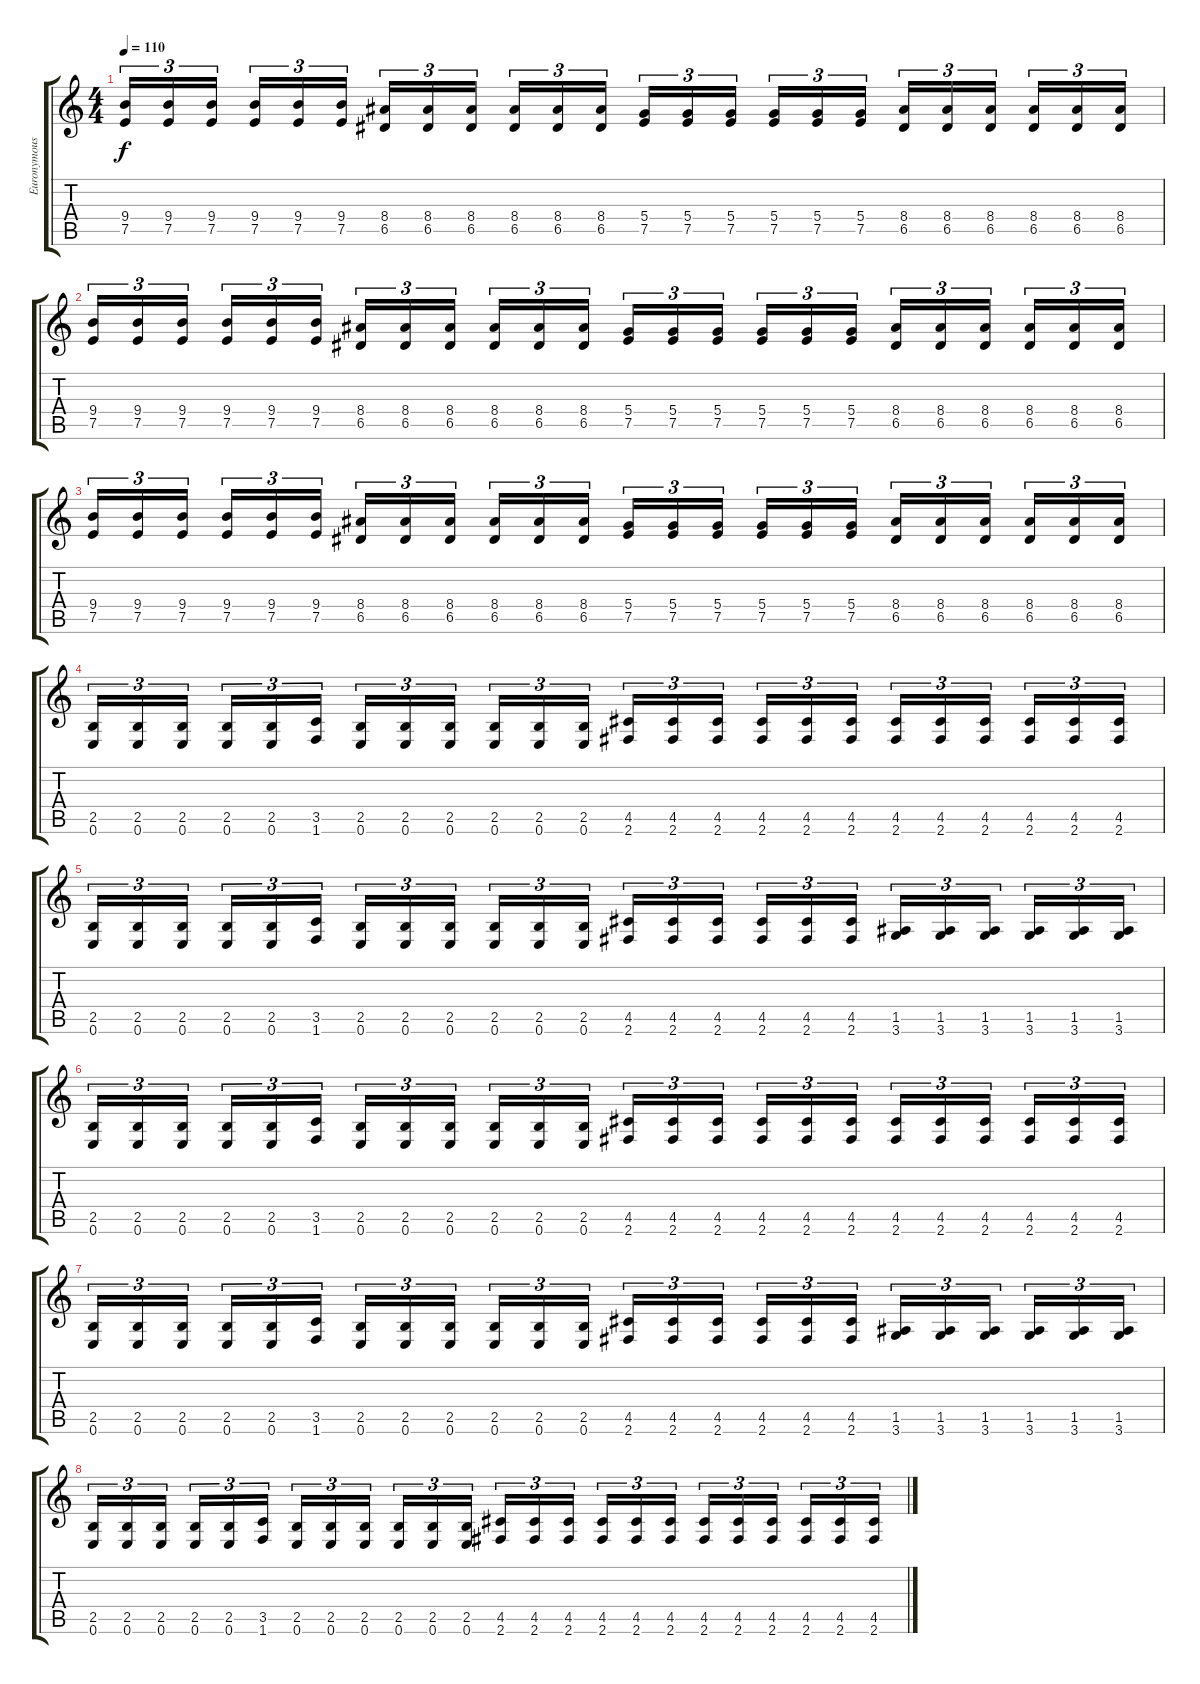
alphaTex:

\track ("Euronymous" "Euronymous") {instrument distortionguitar}
\staff {score tabs}
\tuning (E4 B3 G3 D3 A2 E2) {hide}
\ts (4 4)
\tempo 110
\clef g2
\ks c
(9.4 7.5).16{tu (3 2) dy f} (9.4 7.5).16{tu (3 2)} (9.4 7.5).16{tu (3 2)} (9.4 7.5).16{tu (3 2)} (9.4 7.5).16{tu (3 2)} (9.4 7.5).16{tu (3 2)} (8.4 6.5).16{tu (3 2)} (8.4 6.5).16{tu (3 2)} (8.4 6.5).16{tu (3 2)} (8.4 6.5).16{tu (3 2)} (8.4 6.5).16{tu (3 2)} (8.4 6.5).16{tu (3 2)} (5.4 7.5).16{tu (3 2)} (5.4 7.5).16{tu (3 2)} (5.4 7.5).16{tu (3 2)} (5.4 7.5).16{tu (3 2)} (5.4 7.5).16{tu (3 2)} (5.4 7.5).16{tu (3 2)} (8.4 6.5).16{tu (3 2)} (8.4 6.5).16{tu (3 2)} (8.4 6.5).16{tu (3 2)} (8.4 6.5).16{tu (3 2)} (8.4 6.5).16{tu (3 2)} (8.4 6.5).16{tu (3 2)} |
(9.4 7.5).16{tu (3 2)} (9.4 7.5).16{tu (3 2)} (9.4 7.5).16{tu (3 2)} (9.4 7.5).16{tu (3 2)} (9.4 7.5).16{tu (3 2)} (9.4 7.5).16{tu (3 2)} (8.4 6.5).16{tu (3 2)} (8.4 6.5).16{tu (3 2)} (8.4 6.5).16{tu (3 2)} (8.4 6.5).16{tu (3 2)} (8.4 6.5).16{tu (3 2)} (8.4 6.5).16{tu (3 2)} (5.4 7.5).16{tu (3 2)} (5.4 7.5).16{tu (3 2)} (5.4 7.5).16{tu (3 2)} (5.4 7.5).16{tu (3 2)} (5.4 7.5).16{tu (3 2)} (5.4 7.5).16{tu (3 2)} (8.4 6.5).16{tu (3 2)} (8.4 6.5).16{tu (3 2)} (8.4 6.5).16{tu (3 2)} (8.4 6.5).16{tu (3 2)} (8.4 6.5).16{tu (3 2)} (8.4 6.5).16{tu (3 2)} |
(9.4 7.5).16{tu (3 2)} (9.4 7.5).16{tu (3 2)} (9.4 7.5).16{tu (3 2)} (9.4 7.5).16{tu (3 2)} (9.4 7.5).16{tu (3 2)} (9.4 7.5).16{tu (3 2)} (8.4 6.5).16{tu (3 2)} (8.4 6.5).16{tu (3 2)} (8.4 6.5).16{tu (3 2)} (8.4 6.5).16{tu (3 2)} (8.4 6.5).16{tu (3 2)} (8.4 6.5).16{tu (3 2)} (5.4 7.5).16{tu (3 2)} (5.4 7.5).16{tu (3 2)} (5.4 7.5).16{tu (3 2)} (5.4 7.5).16{tu (3 2)} (5.4 7.5).16{tu (3 2)} (5.4 7.5).16{tu (3 2)} (8.4 6.5).16{tu (3 2)} (8.4 6.5).16{tu (3 2)} (8.4 6.5).16{tu (3 2)} (8.4 6.5).16{tu (3 2)} (8.4 6.5).16{tu (3 2)} (8.4 6.5).16{tu (3 2)} |
(2.5 0.6).16{tu (3 2)} (2.5 0.6).16{tu (3 2)} (2.5 0.6).16{tu (3 2)} (2.5 0.6).16{tu (3 2)} (2.5 0.6).16{tu (3 2)} (3.5 1.6).16{tu (3 2)} (2.5 0.6).16{tu (3 2)} (2.5 0.6).16{tu (3 2)} (2.5 0.6).16{tu (3 2)} (2.5 0.6).16{tu (3 2)} (2.5 0.6).16{tu (3 2)} (2.5 0.6).16{tu (3 2)} (4.5 2.6).16{tu (3 2)} (4.5 2.6).16{tu (3 2)} (4.5 2.6).16{tu (3 2)} (4.5 2.6).16{tu (3 2)} (4.5 2.6).16{tu (3 2)} (4.5 2.6).16{tu (3 2)} (4.5 2.6).16{tu (3 2)} (4.5 2.6).16{tu (3 2)} (4.5 2.6).16{tu (3 2)} (4.5 2.6).16{tu (3 2)} (4.5 2.6).16{tu (3 2)} (4.5 2.6).16{tu (3 2)} |
(2.5 0.6).16{tu (3 2)} (2.5 0.6).16{tu (3 2)} (2.5 0.6).16{tu (3 2)} (2.5 0.6).16{tu (3 2)} (2.5 0.6).16{tu (3 2)} (3.5 1.6).16{tu (3 2)} (2.5 0.6).16{tu (3 2)} (2.5 0.6).16{tu (3 2)} (2.5 0.6).16{tu (3 2)} (2.5 0.6).16{tu (3 2)} (2.5 0.6).16{tu (3 2)} (2.5 0.6).16{tu (3 2)} (4.5 2.6).16{tu (3 2)} (4.5 2.6).16{tu (3 2)} (4.5 2.6).16{tu (3 2)} (4.5 2.6).16{tu (3 2)} (4.5 2.6).16{tu (3 2)} (4.5 2.6).16{tu (3 2)} (1.5 3.6).16{tu (3 2)} (1.5 3.6).16{tu (3 2)} (1.5 3.6).16{tu (3 2)} (1.5 3.6).16{tu (3 2)} (1.5 3.6).16{tu (3 2)} (1.5 3.6).16{tu (3 2)} |
(2.5 0.6).16{tu (3 2)} (2.5 0.6).16{tu (3 2)} (2.5 0.6).16{tu (3 2)} (2.5 0.6).16{tu (3 2)} (2.5 0.6).16{tu (3 2)} (3.5 1.6).16{tu (3 2)} (2.5 0.6).16{tu (3 2)} (2.5 0.6).16{tu (3 2)} (2.5 0.6).16{tu (3 2)} (2.5 0.6).16{tu (3 2)} (2.5 0.6).16{tu (3 2)} (2.5 0.6).16{tu (3 2)} (4.5 2.6).16{tu (3 2)} (4.5 2.6).16{tu (3 2)} (4.5 2.6).16{tu (3 2)} (4.5 2.6).16{tu (3 2)} (4.5 2.6).16{tu (3 2)} (4.5 2.6).16{tu (3 2)} (4.5 2.6).16{tu (3 2)} (4.5 2.6).16{tu (3 2)} (4.5 2.6).16{tu (3 2)} (4.5 2.6).16{tu (3 2)} (4.5 2.6).16{tu (3 2)} (4.5 2.6).16{tu (3 2)} |
(2.5 0.6).16{tu (3 2)} (2.5 0.6).16{tu (3 2)} (2.5 0.6).16{tu (3 2)} (2.5 0.6).16{tu (3 2)} (2.5 0.6).16{tu (3 2)} (3.5 1.6).16{tu (3 2)} (2.5 0.6).16{tu (3 2)} (2.5 0.6).16{tu (3 2)} (2.5 0.6).16{tu (3 2)} (2.5 0.6).16{tu (3 2)} (2.5 0.6).16{tu (3 2)} (2.5 0.6).16{tu (3 2)} (4.5 2.6).16{tu (3 2)} (4.5 2.6).16{tu (3 2)} (4.5 2.6).16{tu (3 2)} (4.5 2.6).16{tu (3 2)} (4.5 2.6).16{tu (3 2)} (4.5 2.6).16{tu (3 2)} (1.5 3.6).16{tu (3 2)} (1.5 3.6).16{tu (3 2)} (1.5 3.6).16{tu (3 2)} (1.5 3.6).16{tu (3 2)} (1.5 3.6).16{tu (3 2)} (1.5 3.6).16{tu (3 2)} |
(2.5 0.6).16{tu (3 2)} (2.5 0.6).16{tu (3 2)} (2.5 0.6).16{tu (3 2)} (2.5 0.6).16{tu (3 2)} (2.5 0.6).16{tu (3 2)} (3.5 1.6).16{tu (3 2)} (2.5 0.6).16{tu (3 2)} (2.5 0.6).16{tu (3 2)} (2.5 0.6).16{tu (3 2)} (2.5 0.6).16{tu (3 2)} (2.5 0.6).16{tu (3 2)} (2.5 0.6).16{tu (3 2)} (4.5 2.6).16{tu (3 2)} (4.5 2.6).16{tu (3 2)} (4.5 2.6).16{tu (3 2)} (4.5 2.6).16{tu (3 2)} (4.5 2.6).16{tu (3 2)} (4.5 2.6).16{tu (3 2)} (4.5 2.6).16{tu (3 2)} (4.5 2.6).16{tu (3 2)} (4.5 2.6).16{tu (3 2)} (4.5 2.6).16{tu (3 2)} (4.5 2.6).16{tu (3 2)} (4.5 2.6).16{tu (3 2)}
